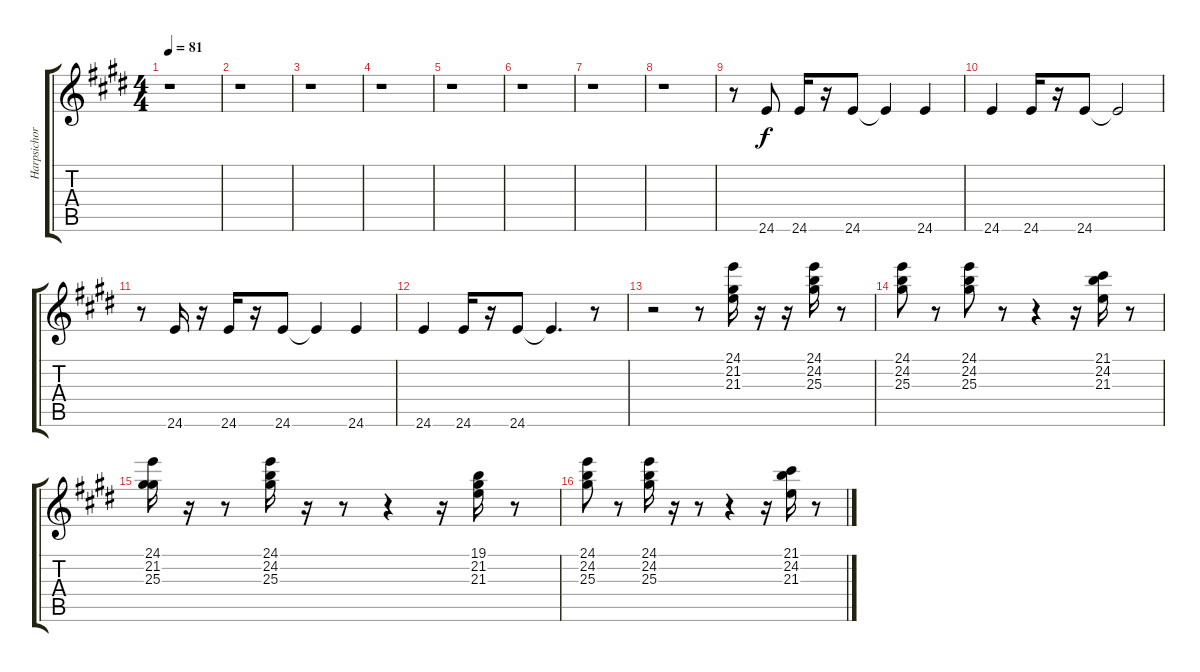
\track ("Harpsichord" "Harpsichor") {instrument harpsichord}
\staff {score tabs}
\tuning (E4 B3 G3 D3 A2 E2) {hide}
\ts (4 4)
\tempo 81
\clef g2
\ks c#minor
r.1{dy f} |
\ks e
r.1 |
\ks c#minor
r.1 |
r.1 |
r.1 |
\ks e
r.1 |
\ks c#minor
r.1 |
r.1 |
r.8 24.6.8 24.6.16 r.16 24.6.8 24.6{t}.4 24.6.4 |
\ks e
24.6.4 24.6.16 r.16 24.6.8 24.6{t}.2 |
\ks c#minor
r.8 24.6.16 r.16 24.6.16 r.16 24.6.8 24.6{t}.4 24.6.4 |
24.6.4 24.6.16 r.16 24.6.8 24.6{t}.4{d} r.8 |
r.2 r.8 (24.1 21.2 21.3).16 r.16 r.16 (24.1 24.2 25.3).16 r.8 |
\ks e
(24.1 24.2 25.3).8 r.8 (24.1 24.2 25.3).8 r.8 r.4 r.16 (21.1 24.2 21.3).16 r.8 |
\ks c#minor
(24.1 21.2 25.3).16 r.16 r.8 (24.1 24.2 25.3).16 r.16 r.8 r.4 r.16 (19.1 21.2 21.3).16 r.8 |
(24.1 24.2 25.3).8 r.8 (24.1 24.2 25.3).16 r.16 r.8 r.4 r.16 (21.1 24.2 21.3).16 r.8
